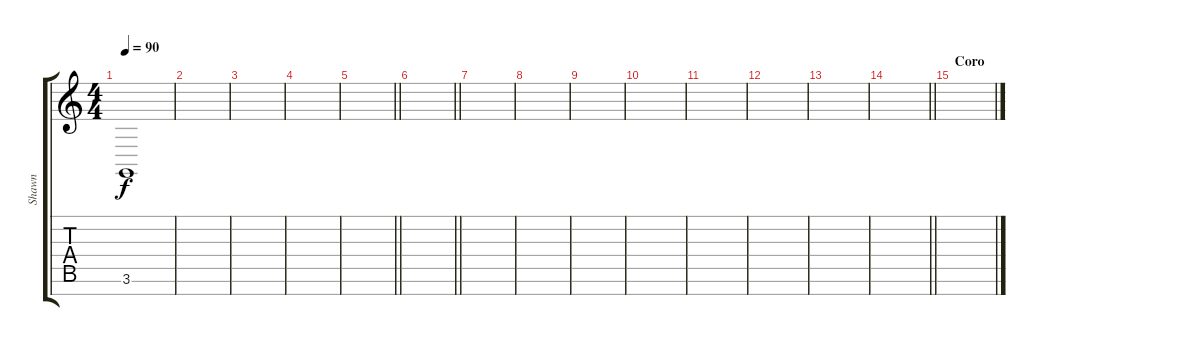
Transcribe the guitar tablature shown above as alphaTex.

\track ("Shawn" "Shawn") {instrument tremolostrings}
\staff {score tabs}
\tuning (E4 B3 G3 D3 A2 E2 B1) {hide}
\ts (4 4)
\tempo 90
\clef g2
\ks c
3.6.1{dy f} |
|
|
|
\barLineRight lightlight
|
\barLineRight lightlight
|
|
|
|
|
|
|
|
\barLineRight lightlight
|
\section ("" "Coro")
